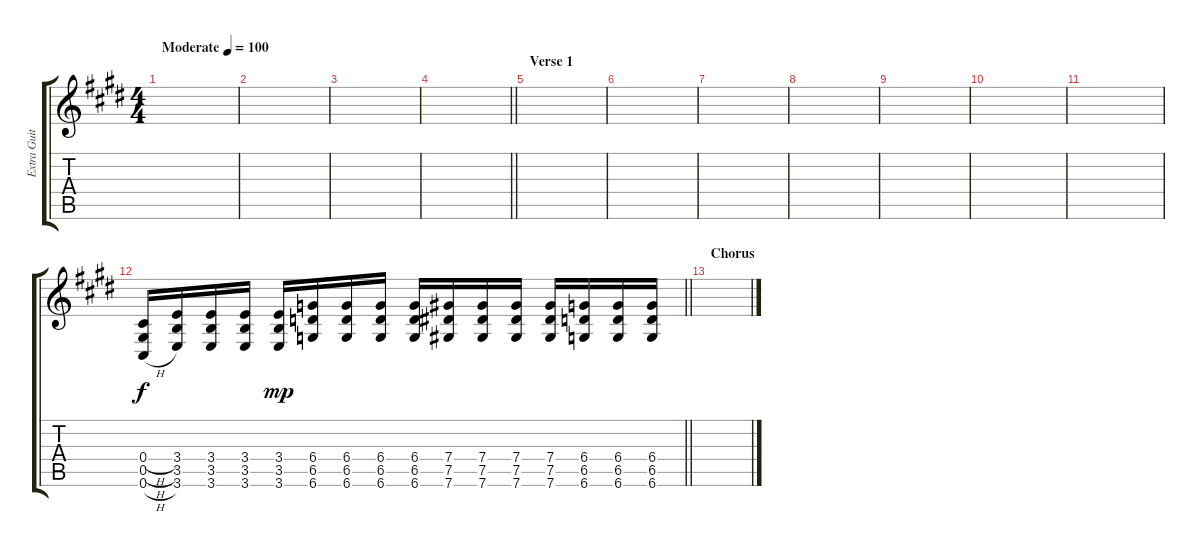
\track ("Extra Guitar" "Extra Guit") {instrument distortionguitar}
\staff {score tabs}
\tuning (Eb4 Bb3 Gb3 Db3 Ab2 Db2) {hide}
\ts (4 4)
\tempo (100 "Moderate")
\clef g2
\ks c#minor
|
|
|
\barLineRight lightlight
|
\section ("" "Verse 1")
|
|
|
|
|
|
|
\barLineRight lightlight
(0.4{h} 0.5{h} 0.6{h}).16{balance 0} (3.4 3.5 3.6).16 (3.4 3.5 3.6).16 (3.4 3.5 3.6).16 (3.4 3.5 3.6).16{dy mp} (6.4 6.5 6.6).16 (6.4 6.5 6.6).16 (6.4 6.5 6.6).16 (6.4 6.5 6.6).16 (7.4 7.5 7.6).16 (7.4 7.5 7.6).16 (7.4 7.5 7.6).16 (7.4 7.5 7.6).16 (6.4 6.5 6.6).16 (6.4 6.5 6.6).16 (6.4 6.5 6.6).16 |
\section ("" "Chorus")
